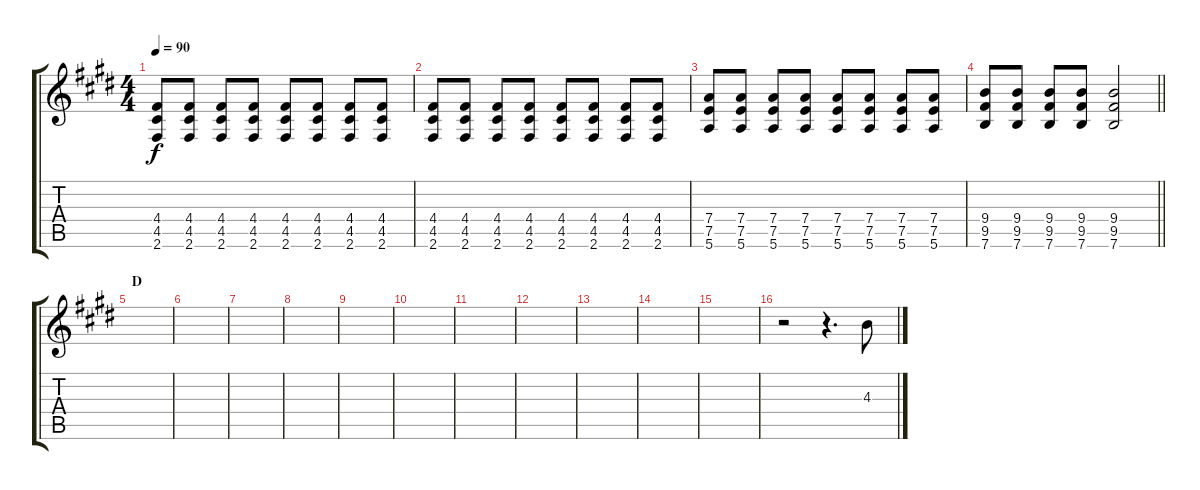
\track "" {instrument overdrivenguitar}
\staff {score tabs}
\tuning (E4 B3 G3 D3 A2 E2) {hide}
\ts (4 4)
\tempo 90
\clef g2
\ks c#minor
(4.4 4.5 2.6).8{dy f} (4.4 4.5 2.6).8 (4.4 4.5 2.6).8 (4.4 4.5 2.6).8 (4.4 4.5 2.6).8 (4.4 4.5 2.6).8 (4.4 4.5 2.6).8 (4.4 4.5 2.6).8 |
(4.4 4.5 2.6).8 (4.4 4.5 2.6).8 (4.4 4.5 2.6).8 (4.4 4.5 2.6).8 (4.4 4.5 2.6).8 (4.4 4.5 2.6).8 (4.4 4.5 2.6).8 (4.4 4.5 2.6).8 |
(7.4 7.5 5.6).8 (7.4 7.5 5.6).8 (7.4 7.5 5.6).8 (7.4 7.5 5.6).8 (7.4 7.5 5.6).8 (7.4 7.5 5.6).8 (7.4 7.5 5.6).8 (7.4 7.5 5.6).8 |
\barLineRight lightlight
(9.4 9.5 7.6).8 (9.4 9.5 7.6).8 (9.4 9.5 7.6).8 (9.4 9.5 7.6).8 (9.4 9.5 7.6).2 |
\section ("" "D")
|
|
|
|
|
|
|
|
|
|
|
r.2 r.4{d} 4.3.8{volume 7}
